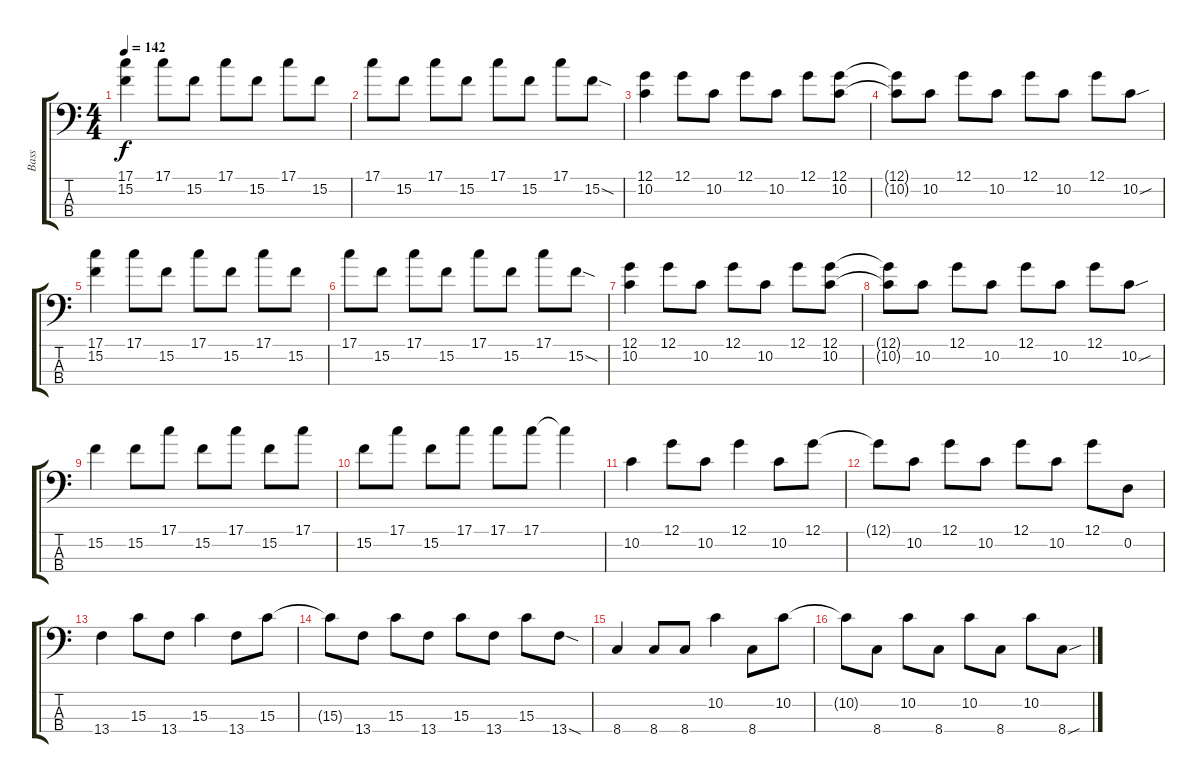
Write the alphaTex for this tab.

\track ("Bass" "Bass") {instrument electricbassfinger}
\staff {score tabs}
\tuning (G2 D2 A1 E1) {hide}
\ts (4 4)
\tempo 142
\clef f4
\ks c
(17.1 15.2).4{dy f} 17.1.8 15.2.8 17.1.8 15.2.8 17.1.8 15.2.8 |
17.1.8 15.2.8 17.1.8 15.2.8 17.1.8 15.2.8 17.1.8 15.2{sod}.8 |
(12.1 10.2).4 12.1.8 10.2.8 12.1.8 10.2.8 12.1.8 (12.1 10.2).8 |
(12.1{t} 10.2{t}).8 10.2.8 12.1.8 10.2.8 12.1.8 10.2.8 12.1.8 10.2{sou}.8 |
(17.1 15.2).4 17.1.8 15.2.8 17.1.8 15.2.8 17.1.8 15.2.8 |
17.1.8 15.2.8 17.1.8 15.2.8 17.1.8 15.2.8 17.1.8 15.2{sod}.8 |
(12.1 10.2).4 12.1.8 10.2.8 12.1.8 10.2.8 12.1.8 (12.1 10.2).8 |
(12.1{t} 10.2{t}).8 10.2.8 12.1.8 10.2.8 12.1.8 10.2.8 12.1.8 10.2{sou}.8 |
15.2.4 15.2.8 17.1.8 15.2.8 17.1.8 15.2.8 17.1.8 |
15.2.8 17.1.8 15.2.8 17.1.8 17.1.8 17.1.8 17.1{t}.4 |
10.2.4 12.1.8 10.2.8 12.1.4 10.2.8 12.1.8 |
12.1{t}.8 10.2.8 12.1.8 10.2.8 12.1.8 10.2.8 12.1.8 0.2.8 |
13.4.4 15.3.8 13.4.8 15.3.4 13.4.8 15.3.8 |
15.3{t}.8 13.4.8 15.3.8 13.4.8 15.3.8 13.4.8 15.3.8 13.4{sod}.8 |
8.4.4 8.4.8 8.4.8 10.2.4 8.4.8 10.2.8 |
10.2{t}.8 8.4.8 10.2.8 8.4.8 10.2.8 8.4.8 10.2.8 8.4{sou}.8
